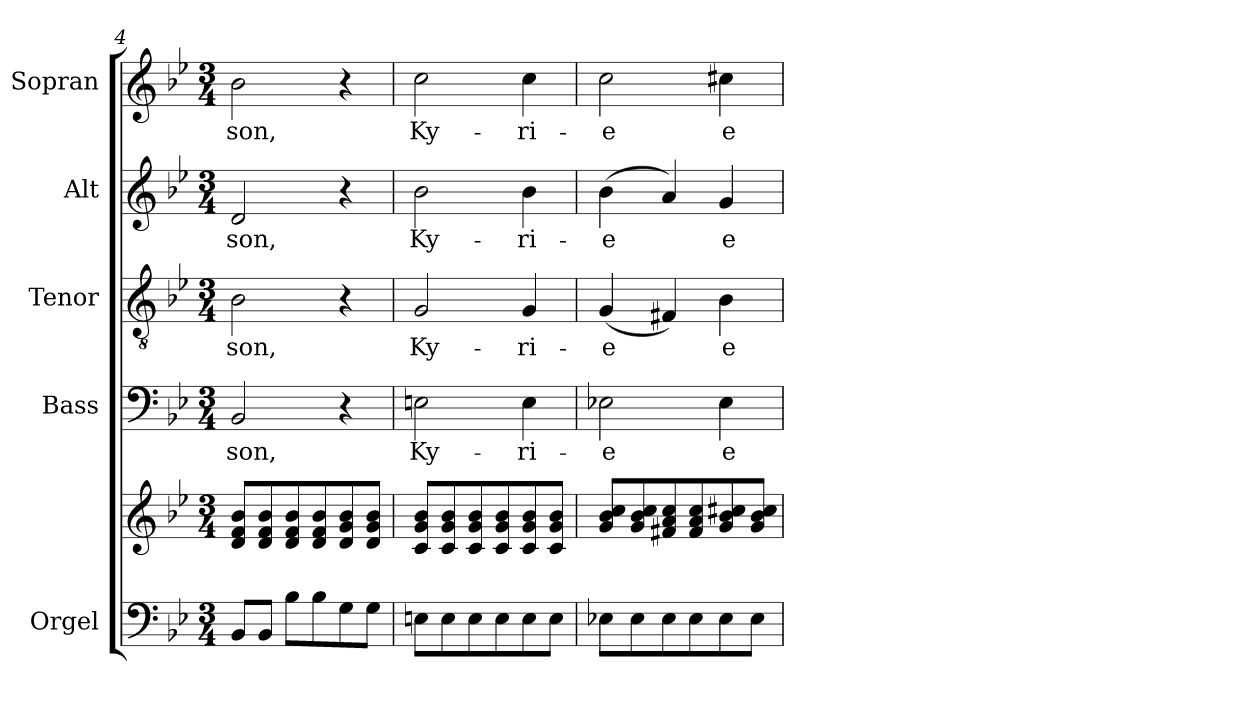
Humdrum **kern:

**kern	**kern	**kern	**text	**kern	**text	**kern	**text	**kern	**text
*part5	*part5	*part4	*part4	*part3	*part3	*part2	*part2	*part1	*part1
*staff6	*staff5	*staff4	*staff4	*staff3	*staff3	*staff2	*staff2	*staff1	*staff1
*I"Orgel	*	*I"Bass	*	*I"Tenor	*	*I"Alt	*	*I"Sopran	*
*I'Org.	*	*I'B.	*	*I'T.	*	*I'A.	*	*I'S.	*
*clefF4	*clefG2	*clefF4	*	*clefGv2	*	*clefG2	*	*clefG2	*
*k[b-e-]	*k[b-e-]	*k[b-e-]	*	*k[b-e-]	*	*k[b-e-]	*	*k[b-e-]	*
*B-:	*B-:	*B-:	*	*B-:	*	*B-:	*	*B-:	*
*M3/4	*M3/4	*M3/4	*	*M3/4	*	*M3/4	*	*M3/4	*
=4	=4	=4	=4	=4	=4	=4	=4	=4	=4
!	!	!	!LO:LY:b	!	!LO:LY:b	!	!LO:LY:b	!	!LO:LY:b
8BB-/L	8d/ 8f/ 8b-/L	2BB-/	-son,	2B-\	-son,	2d/	-son,	2b-\	-son,
8BB-/J	8d/ 8f/ 8b-/	.	.	.	.	.	.	.	.
8B-\L	8d/ 8f/ 8b-/	.	.	.	.	.	.	.	.
8B-\	8d/ 8f/ 8b-/	.	.	.	.	.	.	.	.
8G\	8d/ 8g/ 8b-/	4r	.	4r	.	4r	.	4r	.
8G\J	8d/ 8g/ 8b-/J	.	.	.	.	.	.	.	.
=5	=5	=5	=5	=5	=5	=5	=5	=5	=5
!	!	!	!LO:LY:b	!	!LO:LY:b	!	!LO:LY:b	!	!LO:LY:b
8En\L	8c/ 8g/ 8b-/L	2En\	Ky-	2G/	Ky-	2b-\	Ky-	2cc\	Ky-
8E\	8c/ 8g/ 8b-/	.	.	.	.	.	.	.	.
8E\	8c/ 8g/ 8b-/	.	.	.	.	.	.	.	.
8E\	8c/ 8g/ 8b-/	.	.	.	.	.	.	.	.
!	!	!	!LO:LY:b	!	!LO:LY:b	!	!LO:LY:b	!	!LO:LY:b
8E\	8c/ 8g/ 8b-/	4E\	-ri-	4G/	-ri-	4b-\	-ri-	4cc\	-ri-
8E\J	8c/ 8g/ 8b-/J	.	.	.	.	.	.	.	.
=6	=6	=6	=6	=6	=6	=6	=6	=6	=6
!	!	!	!LO:LY:b	!	!LO:LY:b	!	!LO:LY:b	!	!LO:LY:b
8E-X\L	8g/ 8b-/ 8cc/L	2E-X\	-e	(<4G/	-e	(>4b-\	-e	2cc\	-e
8E-\	8g/ 8b-/ 8cc/	.	.	.	.	.	.	.	.
8E-\	8f#X/ 8a/ 8cc/	.	.	4F#X/)	.	4a/)	.	.	.
8E-\	8f#/ 8a/ 8cc/	.	.	.	.	.	.	.	.
!	!	!	!LO:LY:b	!	!LO:LY:b	!	!LO:LY:b	!	!LO:LY:b
8E-\	8g/ 8b-/ 8cc#X/	4E-\	e-	4B-\	e-	4g/	e-	4cc#X\	e-
8E-\J	8g/ 8b-/ 8cc#/J	.	.	.	.	.	.	.	.
=	=	=	=	=	=	=	=	=	=
*-	*-	*-	*-	*-	*-	*-	*-	*-	*-
